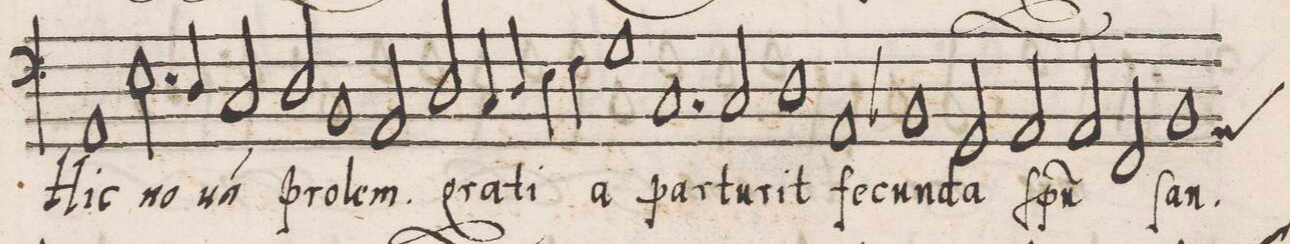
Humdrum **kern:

**kern	**text
*I"BASSVS	*
*clefF4	*
*k[]	*
*met(c|)	*
*M2/1	*
1AA	Hic
2.E\	no-
4D/	.
=28	=28
2C/	-ua(m)
2D/	pro-
1BB	.
=29	=29
2AA/	-lem.
2D/	gra-
4C/	.
4D/	-ti-
4E\	.
4F\	.
=30	=30
1G	-a
1.C	par-
=31	=31
2C/	-tu-
1D	-rit
=32	=32
1AA	fe-
1BB-X	-cun-
=33	=33
2GG/	-da
2AA/	ſp(i-
2AA/	-ri-
2FF/	-t)u
=34	=34
*custos:AA	*
1BB-X	ſan-
*-	*-
